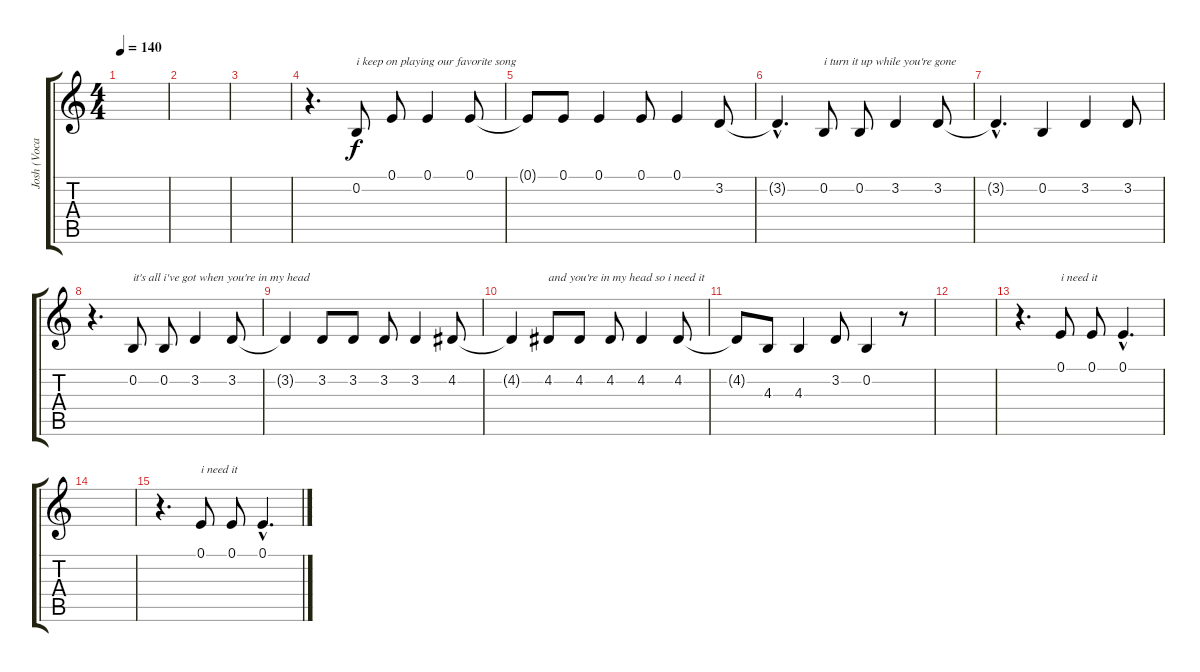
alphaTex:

\track ("Josh (Vocals)" "Josh (Voca") {instrument lead2sawtooth}
\staff {score tabs}
\tuning (E4 B3 G3 D3 A2 E2) {hide}
\ts (4 4)
\tempo 140
\clef g2
\ks c
|
|
|
r.4{d} 0.2.8{txt "i keep on playing our favorite song"} 0.1.8 0.1.4 0.1.8 |
0.1{t}.8 0.1.8 0.1.4 0.1.8 0.1.4 3.2.8 |
3.2{hac t}.4{d} 0.2.8{txt "i turn it up while you're gone"} 0.2.8 3.2.4 3.2.8 |
3.2{hac t}.4{d} 0.2.4 3.2.4 3.2.8 |
r.4{d} 0.2.8{txt "it's all i've got when you're in my head"} 0.2.8 3.2.4 3.2.8 |
3.2{t}.4 3.2.8 3.2.8 3.2.8 3.2.4 4.2.8 |
4.2{t}.4 4.2.8{txt "and you're in my head so i need it"} 4.2.8 4.2.8 4.2.4 4.2.8 |
4.2{t}.8 4.3.8 4.3.4 3.2.8 0.2.4 r.8 |
|
r.4{d} 0.1.8{txt "i need it"} 0.1.8 0.1{hac}.4{d} |
|
r.4{d} 0.1.8{txt "i need it"} 0.1.8 0.1{hac}.4{d}
